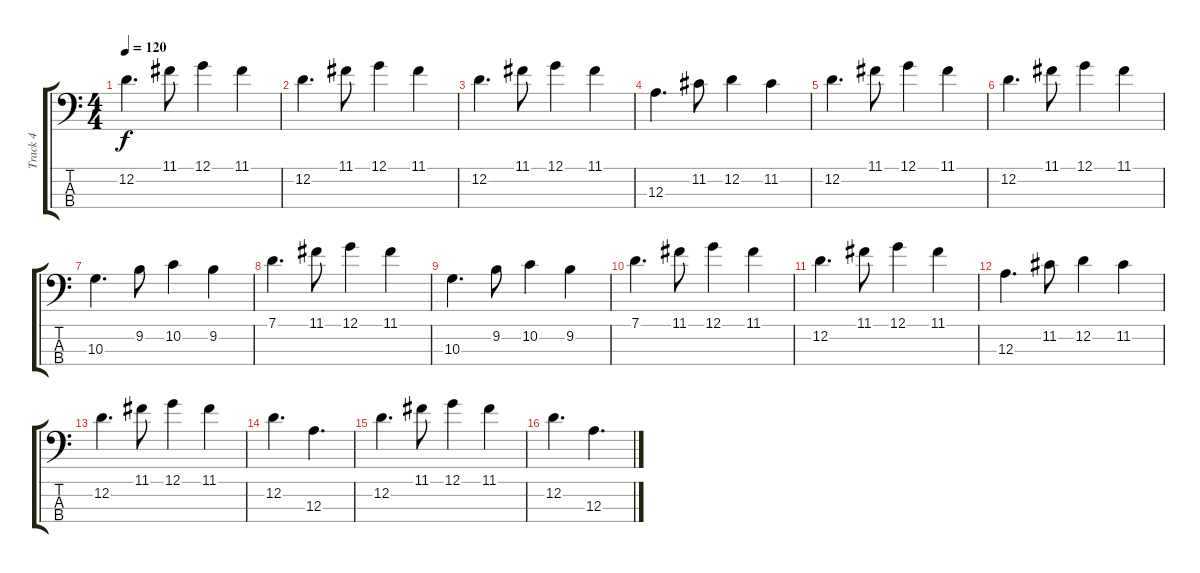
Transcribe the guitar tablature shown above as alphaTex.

\track ("Track 4" "Track 4") {instrument electricbasspick}
\staff {score tabs}
\tuning (G2 D2 A1 E1) {hide}
\ts (4 4)
\tempo 120
\clef f4
\ks c
12.2.4{d dy f} 11.1.8 12.1.4 11.1.4 |
12.2.4{d} 11.1.8 12.1.4 11.1.4 |
12.2.4{d} 11.1.8 12.1.4 11.1.4 |
12.3.4{d} 11.2.8 12.2.4 11.2.4 |
12.2.4{d} 11.1.8 12.1.4 11.1.4 |
12.2.4{d} 11.1.8 12.1.4 11.1.4 |
10.3.4{d} 9.2.8 10.2.4 9.2.4 |
7.1.4{d} 11.1.8 12.1.4 11.1.4 |
10.3.4{d} 9.2.8 10.2.4 9.2.4 |
7.1.4{d} 11.1.8 12.1.4 11.1.4 |
12.2.4{d} 11.1.8 12.1.4 11.1.4 |
12.3.4{d} 11.2.8 12.2.4 11.2.4 |
12.2.4{d} 11.1.8 12.1.4 11.1.4 |
12.2.4{d} 12.3.4{d} |
12.2.4{d} 11.1.8 12.1.4 11.1.4 |
12.2.4{d} 12.3.4{d}
